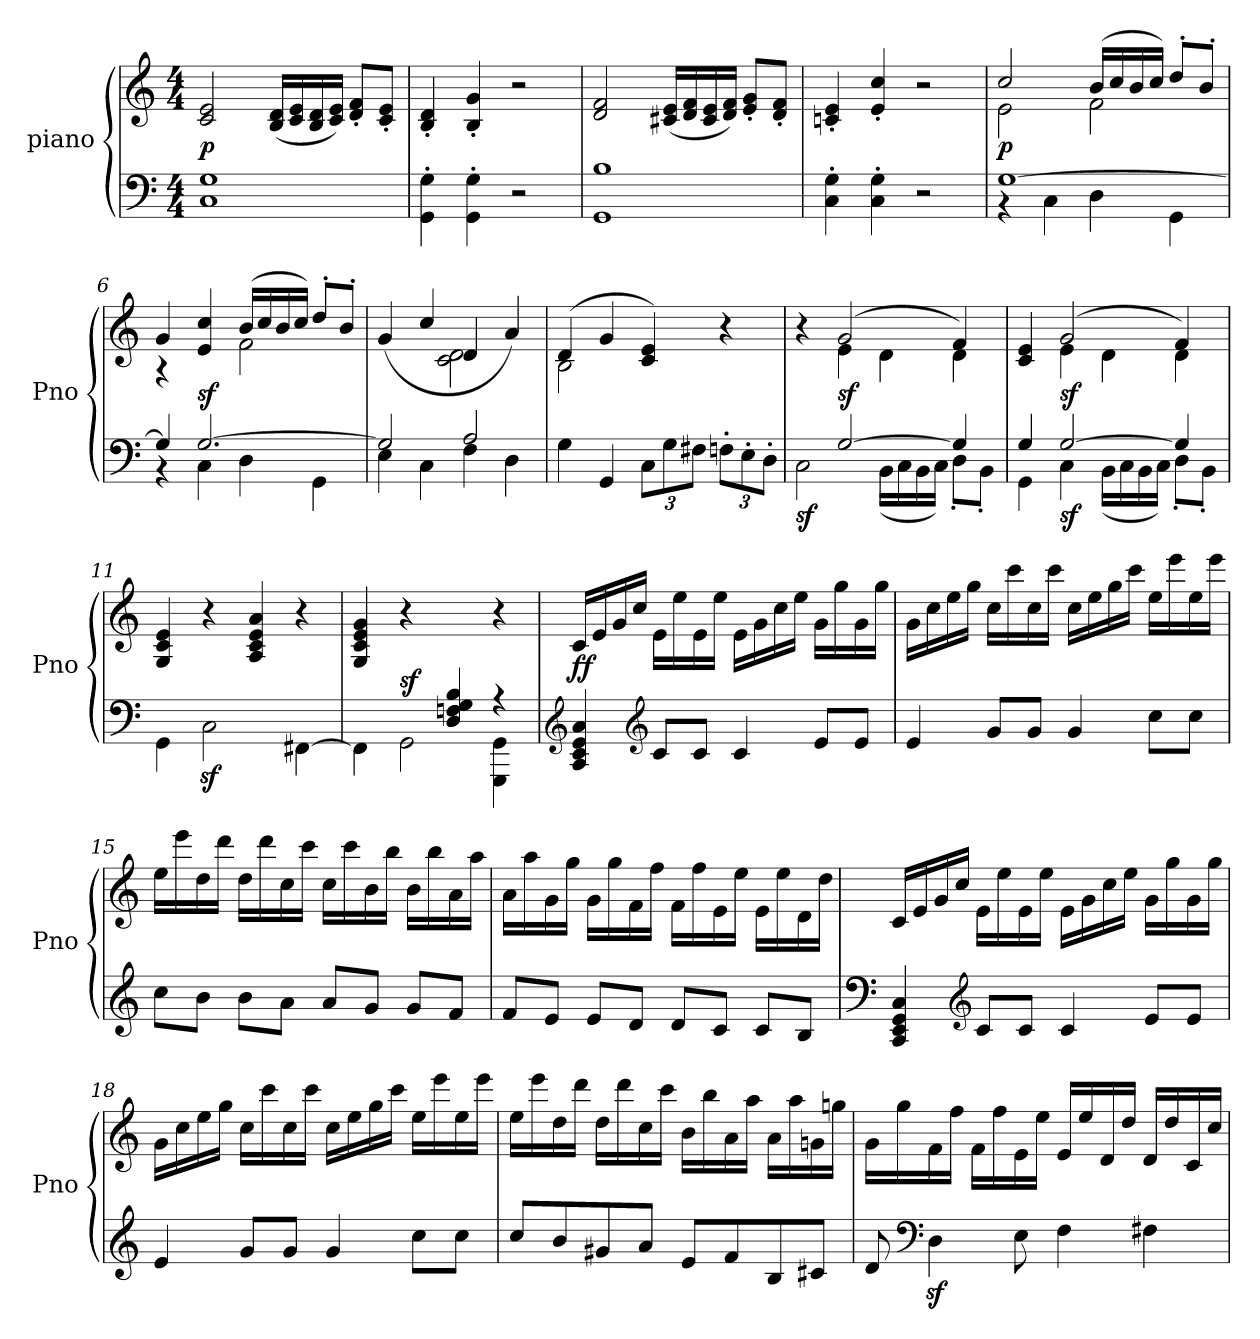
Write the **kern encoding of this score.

**kern	**dynam	**kern	**dynam
*part2	*part2	*part1	*part1
*staff2	*staff2	*staff1	*staff1
*I"piano	*	*I"piano	*
*I'Pno	*	*I'Pno	*
*clefF4	*	*clefG2	*
*k[]	*	*k[]	*
*M4/4	*	*M4/4	*
=1	=1	=1	=1
!	!	!	!LO:DY:b
1C 1G	.	2c/ 2e/	p
.	.	(<16B/ 16d/LL	.
.	.	16c/ 16e/	.
.	.	16B/ 16d/	.
.	.	16c/ 16e/JJ)	.
.	.	8d/' 8f/'L	.
.	.	8c/' 8e/'J	.
=2	=2	=2	=2
4GG\' 4G\'	.	4B/' 4d/'	.
4GG\' 4G\'	.	4B/' 4g/'	.
2r	.	2r	.
=3	=3	=3	=3
1GG 1B	.	2d/ 2f/	.
.	.	(<16c#X/ 16e/LL	.
.	.	16d/ 16f/	.
.	.	16c#/ 16e/	.
.	.	16d/ 16f/JJ)	.
.	.	8e/' 8g/'L	.
.	.	8d/' 8f/'J	.
=4	=4	=4	=4
4C\' 4G\'	.	4cn/' 4e/'	.
4C\' 4G\'	.	4e/' 4cc/'	.
2r	.	2r	.
=5	=5	=5	=5
*^	*	*^	*
!	!	!	!	!	!LO:DY:b
[1G	4r	.	2cc/	2e\	p
.	4C\	.	.	.	.
.	4D\	.	(>16b/LL	2f\	.
.	.	.	16cc/	.	.
.	.	.	16b/	.	.
.	.	.	16cc/JJ)	.	.
.	4GG\	.	8dd'/L	.	.
.	.	.	8b'/J	.	.
=6	=6	=6	=6	=6	=6
4G/]	4r	.	4g/	4r	.
!	!	!	!	!	!LO:DY:b
[2.G/	4C\	.	4e/ 4cc/	4ryy	sf
.	4D\	.	(>16b/LL	2f\	.
.	.	.	16cc/	.	.
.	.	.	16b/	.	.
.	.	.	16cc/JJ)	.	.
.	4GG\	.	8dd'/L	.	.
.	.	.	8b'/J	.	.
!!LO:LB:g=z	!!
=7	=7	=7	=7	=7	=7
2G/]	4E\	.	(>4g/	2ryy	.
.	4C\	.	4cc/	.	.
2A/	4F\	.	4d/	2c\ 2d\	.
.	4D\	.	4a/)	.	.
*v	*v	*	*	*	*
=8	=8	=8	=8	=8
4G\	.	(>4d/	2B\	.
4GG/	.	4g/	.	.
*Xbrackettup	*	*	*	*
12C\L	.	4c/ 4e/)	2ryy	.
12G\	.	.	.	.
12F#X\J	.	.	.	.
12Fn'\L	.	4r	.	.
12E'\	.	.	.	.
12D'\J	.	.	.	.
=9	=9	=9	=9	=9
*^	*	*	*	*
!	!	!LO:DY:b	!	!	!
4ryy	2C\	sf	4r	4ryy	.
!	!	!	!	!	!LO:DY:b
[2G/	.	.	(>2g/	4e\	sf
.	(<16BB\LL	.	.	4d\	.
.	16C\	.	.	.	.
.	16BB\	.	.	.	.
.	16C\JJ)	.	.	.	.
4G/]	8D'\L	.	4f/)	4d\	.
.	8BB'\J	.	.	.	.
=10	=10	=10	=10	=10	=10
4G/	4GG\	.	4c/ 4e/	4ryy	.
!	!	!LO:DY:b	!	!	!LO:DY:b
[2G/	4C\	sf	(>2g/	4e\	sf
.	(<16BB\LL	.	.	4d\	.
.	16C\	.	.	.	.
.	16BB\	.	.	.	.
.	16C\JJ)	.	.	.	.
4G/]	8D'\L	.	4f/)	4d\	.
.	8BB'\J	.	.	.	.
*v	*v	*	*	*	*
*	*	*v	*v	*
=11	=11	=11	=11
4GG\	.	4G/ 4c/ 4e/	.
2Cz<\	.	4r	.
.	.	4A/ 4c/ 4e/ 4a/	.
[4FF#X\	.	4r	.
!!LO:LB:g=z
=12	=12	=12	=12
*^	*	*	*
2ryy	4FF#\]	.	4G/ 4c/ 4e/ 4g/	.
!	!	!LO:DY:a	!	!
.	2GG\	sf	4r	.
4D/ 4Fn/ 4G/ 4B/	.	.	4ryy	.
4r	4GGG\ 4GG\	.	4r	.
=13	=13	=13	=13	=13
!	!	!	!	!LO:DY:b
*v	*v	*	*	*
4CC/ 4EE/ 4GG/ 4C/	.	16c/LL	ff
.	.	16e/	.
.	.	16g/	.
.	.	16cc/JJ	.
*clefG2	*	*	*
8c/L	.	16e\LL	.
.	.	16ee\	.
8c/J	.	16e\	.
.	.	16ee\JJ	.
4c/	.	16e\LL	.
.	.	16g\	.
.	.	16cc\	.
.	.	16ee\JJ	.
8e/L	.	16g\LL	.
.	.	16gg\	.
8e/J	.	16g\	.
.	.	16gg\JJ	.
=14	=14	=14	=14
4e/	.	16g\LL	.
.	.	16cc\	.
.	.	16ee\	.
.	.	16gg\JJ	.
8g/L	.	16cc\LL	.
.	.	16ccc\	.
8g/J	.	16cc\	.
.	.	16ccc\JJ	.
4g/	.	16cc\LL	.
.	.	16ee\	.
.	.	16gg\	.
.	.	16ccc\JJ	.
8cc\L	.	16ee\LL	.
.	.	16eee\	.
8cc\J	.	16ee\	.
.	.	16eee\JJ	.
=15	=15	=15	=15
8cc\L	.	16ee\LL	.
.	.	16eee\	.
8b\J	.	16dd\	.
.	.	16ddd\JJ	.
8b\L	.	16dd\LL	.
.	.	16ddd\	.
8a\J	.	16cc\	.
.	.	16ccc\JJ	.
8a/L	.	16cc\LL	.
.	.	16ccc\	.
8g/J	.	16b\	.
.	.	16bb\JJ	.
8g/L	.	16b\LL	.
.	.	16bb\	.
8f/J	.	16a\	.
.	.	16aa\JJ	.
!!LO:LB:g=z
=16	=16	=16	=16
8f/L	.	16a\LL	.
.	.	16aa\	.
8e/J	.	16g\	.
.	.	16gg\JJ	.
8e/L	.	16g\LL	.
.	.	16gg\	.
8d/J	.	16f\	.
.	.	16ff\JJ	.
8d/L	.	16f\LL	.
.	.	16ff\	.
8c/J	.	16e\	.
.	.	16ee\JJ	.
8c/L	.	16e\LL	.
.	.	16ee\	.
8B/J	.	16d\	.
.	.	16dd\JJ	.
=17	=17	=17	=17
*clefF4	*	*	*
4CC/ 4EE/ 4GG/ 4C/	.	16c/LL	.
.	.	16e/	.
.	.	16g/	.
.	.	16cc/JJ	.
*clefG2	*	*	*
8c/L	.	16e\LL	.
.	.	16ee\	.
8c/J	.	16e\	.
.	.	16ee\JJ	.
4c/	.	16e\LL	.
.	.	16g\	.
.	.	16cc\	.
.	.	16ee\JJ	.
8e/L	.	16g\LL	.
.	.	16gg\	.
8e/J	.	16g\	.
.	.	16gg\JJ	.
=18	=18	=18	=18
4e/	.	16g\LL	.
.	.	16cc\	.
.	.	16ee\	.
.	.	16gg\JJ	.
8g/L	.	16cc\LL	.
.	.	16ccc\	.
8g/J	.	16cc\	.
.	.	16ccc\JJ	.
4g/	.	16cc\LL	.
.	.	16ee\	.
.	.	16gg\	.
.	.	16ccc\JJ	.
8cc\L	.	16ee\LL	.
.	.	16eee\	.
8cc\J	.	16ee\	.
.	.	16eee\JJ	.
!!LO:LB:g=z
=19	=19	=19	=19
8cc/L	.	16ee\LL	.
.	.	16eee\	.
8b/	.	16dd\	.
.	.	16ddd\JJ	.
8g#X/	.	16dd\LL	.
.	.	16ddd\	.
8a/J	.	16cc\	.
.	.	16ccc\JJ	.
8e/L	.	16b\LL	.
.	.	16bb\	.
8f/	.	16a\	.
.	.	16aa\JJ	.
8B/	.	16a\LL	.
.	.	16aa\	.
8c#X/J	.	16gn\	.
.	.	16ggn\JJ	.
=20	=20	=20	=20
8d/	.	16g\LL	.
.	.	16gg\	.
*clefF4	*	*	*
4Dz<\	.	16f\	.
.	.	16ff\JJ	.
.	.	16f\LL	.
.	.	16ff\	.
8E\	.	16e\	.
.	.	16ee\JJ	.
4F\	.	16e/LL	.
.	.	16ee/	.
.	.	16d/	.
.	.	16dd/JJ	.
4F#X\	.	16d/LL	.
.	.	16dd/	.
.	.	16c/	.
.	.	16cc/JJ	.
=	=	=	=
*-	*-	*-	*-
